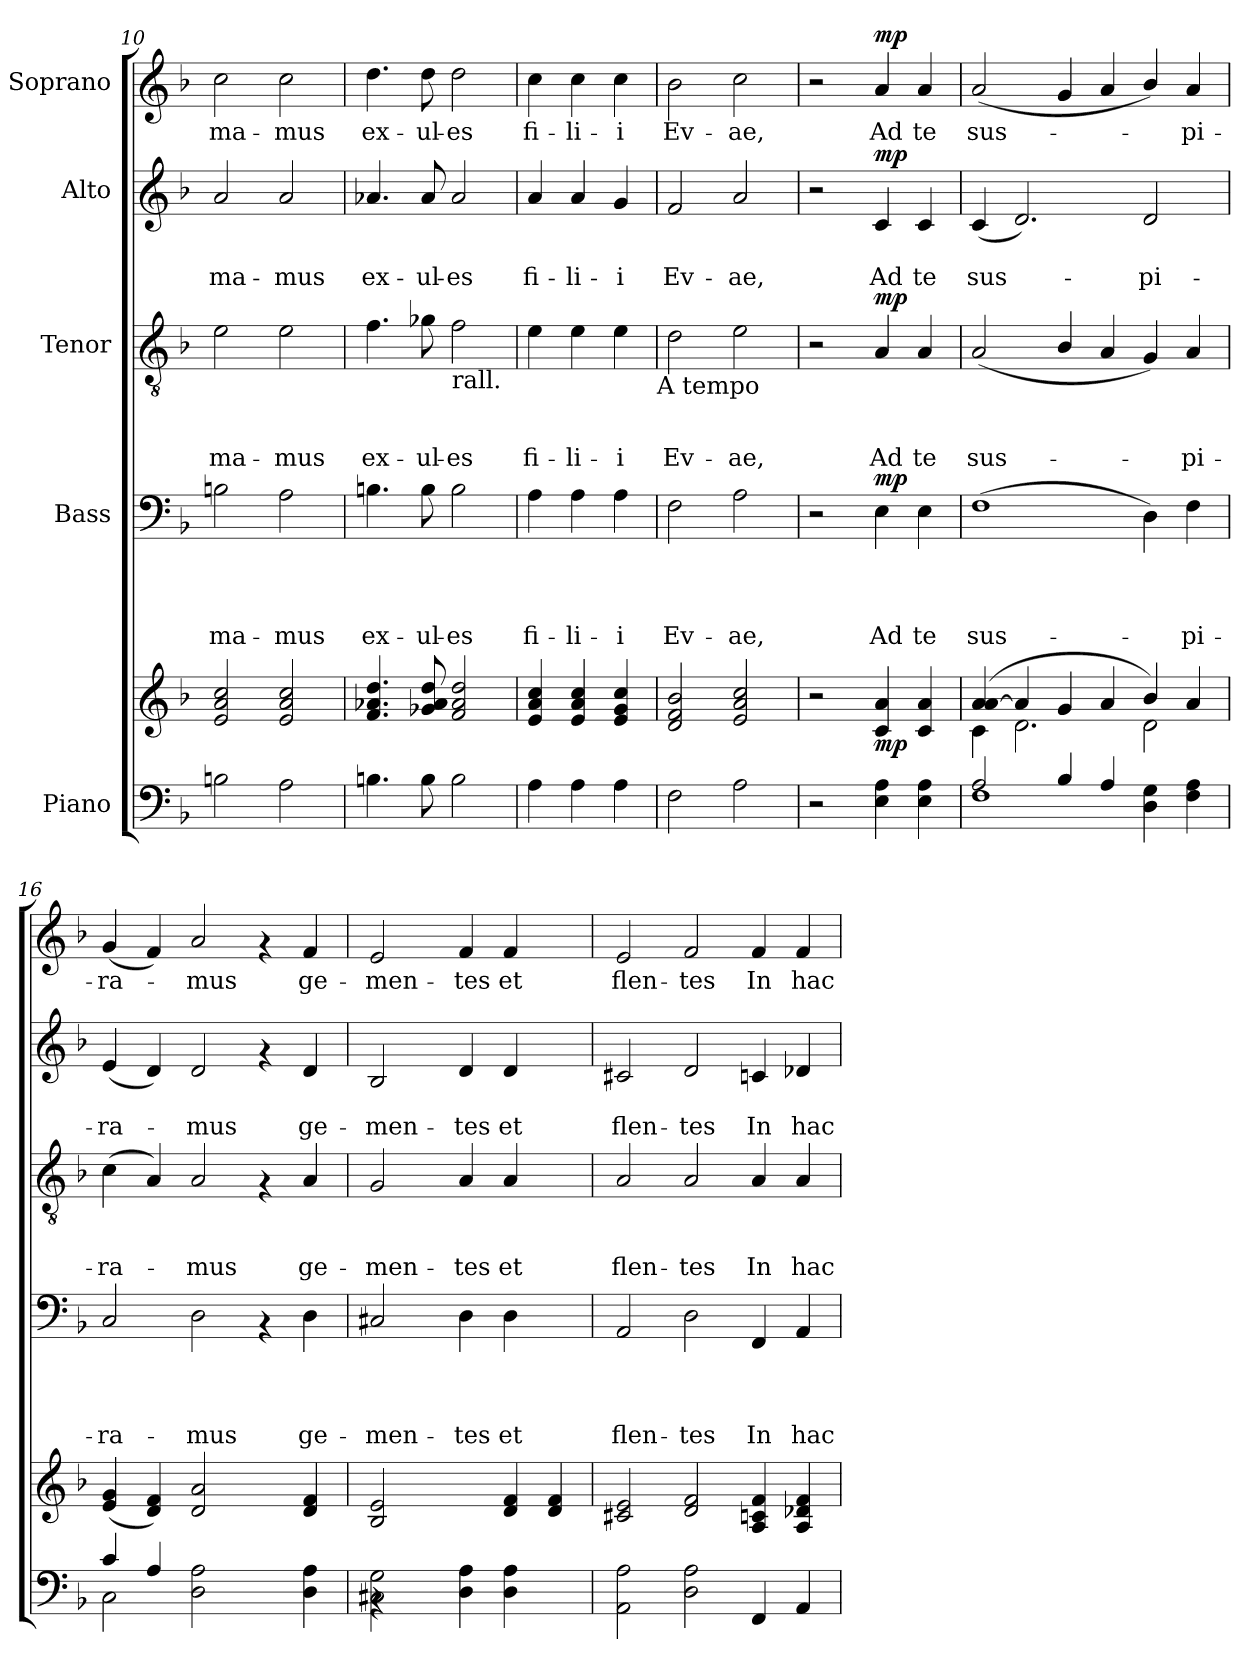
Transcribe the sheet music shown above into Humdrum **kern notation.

**kern	**kern	**dynam	**kern	**text	**text	**text	**text	**dynam	**kern	**text	**text	**text	**dynam	**kern	**text	**text	**dynam	**kern	**text	**dynam
*part5	*part5	*part5	*part4	*part4	*part4	*part4	*part4	*part4	*part3	*part3	*part3	*part3	*part3	*part2	*part2	*part2	*part2	*part1	*part1	*part1
*staff6	*staff5	*staff5/6	*staff4	*staff4	*staff4	*staff4	*staff4	*staff4	*staff3	*staff3	*staff3	*staff3	*staff3	*staff2	*staff2	*staff2	*staff2	*staff1	*staff1	*staff1
*I"Piano	*	*	*I"Bass	*	*	*	*	*	*I"Tenor	*	*	*	*	*I"Alto	*	*	*	*I"Soprano	*	*
*clefF4	*clefG2	*	*clefF4	*	*	*	*	*	*clefGv2	*	*	*	*	*clefG2	*	*	*	*clefG2	*	*
*k[b-]	*k[b-]	*	*k[b-]	*	*	*	*	*	*k[b-]	*	*	*	*	*k[b-]	*	*	*	*k[b-]	*	*
*F:	*F:	*	*F:	*	*	*	*	*	*F:	*	*	*	*	*F:	*	*	*	*F:	*	*
=10	=10	=10	=10	=10	=10	=10	=10	=10	=10	=10	=10	=10	=10	=10	=10	=10	=10	=10	=10	=10
!	!	!	!	!	!	!	!LO:LY:b	!	!	!	!	!LO:LY:b	!	!	!	!LO:LY:b	!	!	!LO:LY:b	!
2Bn\	2e/ 2a/ 2cc/	.	2Bn\	.	.	.	-ma-	.	2e\	.	.	-ma-	.	2a/	.	-ma-	.	2cc\	-ma-	.
!	!	!	!	!	!	!	!LO:LY:b	!	!	!	!	!LO:LY:b	!	!	!	!LO:LY:b	!	!	!LO:LY:b	!
2A\	2e/ 2a/ 2cc/	.	2A\	.	.	.	-mus	.	2e\	.	.	-mus	.	2a/	.	-mus	.	2cc\	-mus	.
=11	=11	=11	=11	=11	=11	=11	=11	=11	=11	=11	=11	=11	=11	=11	=11	=11	=11	=11	=11	=11
!	!	!	!	!	!	!	!LO:LY:b	!	!	!	!	!LO:LY:b	!	!	!	!LO:LY:b	!	!	!LO:LY:b	!
4.Bn\	4.f/ 4.a-X/ 4.dd/	.	4.Bn\	.	.	.	ex-	.	4.f\	.	.	ex-	.	4.a-X/	.	ex-	.	4.dd\	ex-	.
!	!	!	!	!	!	!	!LO:LY:b	!	!	!	!	!LO:LY:b	!	!	!	!LO:LY:b	!	!	!LO:LY:b	!
8B\	8g-X/ 8a-/ 8dd/	.	8B\	.	.	.	-ul-	.	8g-X\	.	.	-ul-	.	8a-/	.	-ul-	.	8dd\	-ul-	.
!	!	!	!	!	!	!	!	!	!LO:TX:b:t=rall.	!	!	!	!	!	!	!	!	!	!	!
!	!	!	!	!	!	!	!LO:LY:b	!	!	!	!	!LO:LY:b	!	!	!	!LO:LY:b	!	!	!LO:LY:b	!
2B\	2f/ 2a-/ 2dd/	.	2B\	.	.	.	-es	.	2f\	.	.	-es	.	2a-/	.	-es	.	2dd\	-es	.
=12	=12	=12	=12	=12	=12	=12	=12	=12	=12	=12	=12	=12	=12	=12	=12	=12	=12	=12	=12	=12
!	!	!	!	!	!	!	!LO:LY:b	!	!	!	!	!LO:LY:b	!	!	!	!LO:LY:b	!	!	!LO:LY:b	!
4A\	4e/ 4a/ 4cc/	.	4A\	.	.	.	fi-	.	4e\	.	.	fi-	.	4a/	.	fi-	.	4cc\	fi-	.
!	!	!	!	!	!	!	!LO:LY:b	!	!	!	!	!LO:LY:b	!	!	!	!LO:LY:b	!	!	!LO:LY:b	!
4A\	4e/ 4a/ 4cc/	.	4A\	.	.	.	-li-	.	4e\	.	.	-li-	.	4a/	.	-li-	.	4cc\	-li-	.
!	!	!	!	!	!	!	!LO:LY:b	!	!	!	!	!LO:LY:b	!	!	!	!LO:LY:b	!	!	!LO:LY:b	!
4A\	4e/ 4g/ 4cc/	.	4A\	.	.	.	-i	.	4e\	.	.	-i	.	4g/	.	-i	.	4cc\	-i	.
!	!	!	!	!	!	!	!	!	!LO:TX:b:t=A tempo	!	!	!	!	!	!	!	!	!	!	!
=13	=13	=13	=13	=13	=13	=13	=13	=13	=13	=13	=13	=13	=13	=13	=13	=13	=13	=13	=13	=13
!	!	!	!	!	!	!	!LO:LY:b	!	!	!	!	!LO:LY:b	!	!	!	!LO:LY:b	!	!	!LO:LY:b	!
2F\	2d/ 2f/ 2b-/	.	2F\	.	.	.	Ev-	.	2d\	.	.	Ev-	.	2f/	.	Ev-	.	2b-\	Ev-	.
!	!	!	!	!	!	!	!LO:LY:b	!	!	!	!	!LO:LY:b	!	!	!	!LO:LY:b	!	!	!LO:LY:b	!
2A\	2e/ 2a/ 2cc/	.	2A\	.	.	.	-ae,	.	2e\	.	.	-ae,	.	2a/	.	-ae,	.	2cc\	-ae,	.
!!LO:LB:g=z
=14	=14	=14	=14	=14	=14	=14	=14	=14	=14	=14	=14	=14	=14	=14	=14	=14	=14	=14	=14	=14
2r	2r	.	2r	.	.	.	.	.	2r	.	.	.	.	2r	.	.	.	2r	.	.
!	!	!LO:DY:b	!	!	!	!	!LO:LY:b	!LO:DY:a	!	!	!	!LO:LY:b	!LO:DY:a	!	!	!LO:LY:b	!LO:DY:a	!	!LO:LY:b	!LO:DY:a
4E\ 4A\	4c/ 4a/	mp	4E\	.	.	.	Ad	mp	4A/	.	.	Ad	mp	4c/	.	Ad	mp	4a/	Ad	mp
!	!	!	!	!	!	!	!LO:LY:b	!	!	!	!	!LO:LY:b	!	!	!	!LO:LY:b	!	!	!LO:LY:b	!
4E\ 4A\	4c/ 4a/	.	4E\	.	.	.	te	.	4A/	.	.	te	.	4c/	.	te	.	4a/	te	.
=15	=15	=15	=15	=15	=15	=15	=15	=15	=15	=15	=15	=15	=15	=15	=15	=15	=15	=15	=15	=15
*^	*^	*	*	*	*	*	*	*	*	*	*	*	*	*	*	*	*	*	*	*
!	!	!	!	!	!	!	!	!	!LO:LY:b	!	!	!	!	!LO:LY:b	!	!	!	!LO:LY:b	!	!	!LO:LY:b	!
2A/	1F	(4a/ [>4a/	4c\	.	(>1F	.	.	.	sus-	.	(<2A/	.	.	sus-	.	(<4c/	.	sus-	.	(<2a/	sus-	.
.	.	4a/]	2.d\	.	.	.	.	.	.	.	.	.	.	.	.	2.d/)	.	.	.	.	.	.
4B-/	.	4g/	.	.	.	.	.	.	.	.	4B-/	.	.	.	.	.	.	.	.	4g/	.	.
4A/	.	4a/	.	.	.	.	.	.	.	.	4A/	.	.	.	.	.	.	.	.	4a/	.	.
!	!	!	!	!	!	!	!	!	!	!	!	!	!	!	!	!	!	!LO:LY:b	!	!	!	!
4D\ 4G\	2ryy	4b-/)	2d\	.	4D\)	.	.	.	.	.	4G/)	.	.	.	.	2d/	.	-pi-	.	4b-/)	.	.
!	!	!	!	!	!	!	!	!	!LO:LY:b	!	!	!	!	!LO:LY:b	!	!	!	!	!	!	!LO:LY:b	!
4F\ 4A\	.	4a/	.	.	4F\	.	.	.	-pi-	.	4A/	.	.	-pi-	.	.	.	.	.	4a/	-pi-	.
=16	=16	=16	=16	=16	=16	=16	=16	=16	=16	=16	=16	=16	=16	=16	=16	=16	=16	=16	=16	=16	=16	=16
*	*^	*	*	*	*	*	*	*	*	*	*	*	*	*	*	*	*	*	*	*	*	*
!	!	!	!	!	!	!	!	!	!	!LO:LY:b	!	!	!	!	!LO:LY:b	!	!	!	!LO:LY:b	!	!	!LO:LY:b	!
4c/	2C\	2ryy	(<4e/ 4g/	2ryy	.	2C/	.	.	.	-ra-	.	(>4c\	.	.	-ra-	.	(<4e/	.	-ra-	.	(<4g/	-ra-	.
4A/	.	.	4d/ 4f/)	.	.	.	.	.	.	.	.	4A/)	.	.	.	.	4d/)	.	.	.	4f/)	.	.
!	!	!	!	!	!	!	!	!	!	!LO:LY:b	!	!	!	!	!LO:LY:b	!	!	!	!LO:LY:b	!	!	!LO:LY:b	!
2ryy	1ryy	2D\ 2A\	2ryy	2d/ 2a/	.	2D\	.	.	.	-mus	.	2A/	.	.	-mus	.	2d/	.	-mus	.	2a/	-mus	.
4ryy	.	2ryy	4ryy	2ryy	.	4rAA	.	.	.	.	.	4rF	.	.	.	.	4rf	.	.	.	4rf	.	.
!	!	!	!	!	!	!	!	!	!	!LO:LY:b	!	!	!	!	!LO:LY:b	!	!	!	!LO:LY:b	!	!	!LO:LY:b	!
4D\ 4A\	.	.	4d/ 4f/	.	.	4D\	.	.	.	ge-	.	4A/	.	.	ge-	.	4d/	.	ge-	.	4f/	ge-	.
*	*v	*v	*	*	*	*	*	*	*	*	*	*	*	*	*	*	*	*	*	*	*	*	*
*	*	*v	*v	*	*	*	*	*	*	*	*	*	*	*	*	*	*	*	*	*	*	*
=17	=17	=17	=17	=17	=17	=17	=17	=17	=17	=17	=17	=17	=17	=17	=17	=17	=17	=17	=17	=17	=17
!	!	!	!	!	!	!	!	!LO:LY:b	!	!	!	!	!LO:LY:b	!	!	!	!LO:LY:b	!	!	!LO:LY:b	!
4rAA	2C#X\ 2G\	2B-/ 2e/	.	2C#X/	.	.	.	-men-	.	2G/	.	.	-men-	.	2B-/	.	-men-	.	2e/	-men-	.
4ryy	.	.	.	.	.	.	.	.	.	.	.	.	.	.	.	.	.	.	.	.	.
!	!	!	!	!	!	!	!	!LO:LY:b	!	!	!	!	!LO:LY:b	!	!	!	!LO:LY:b	!	!	!LO:LY:b	!
4ryy	4D\ 4A\	4ryy	.	4D\	.	.	.	-tes	.	4A/	.	.	-tes	.	4d/	.	-tes	.	4f/	-tes	.
!	!	!	!	!	!	!	!	!LO:LY:b	!	!	!	!	!LO:LY:b	!	!	!	!LO:LY:b	!	!	!LO:LY:b	!
2ryy	4D\ 4A\	4d/ 4f/	.	4D\	.	.	.	et	.	4A/	.	.	et	.	4d/	.	et	.	4f/	et	.
.	4ryy	4d/ 4f/	.	4ryy	.	.	.	.	.	4ryy	.	.	.	.	4ryy	.	.	.	4ryy	.	.
!!LO:PB:g=z
=18	=18	=18	=18	=18	=18	=18	=18	=18	=18	=18	=18	=18	=18	=18	=18	=18	=18	=18	=18	=18	=18
!	!	!	!	!	!	!	!	!LO:LY:b	!	!	!	!	!LO:LY:b	!	!	!	!LO:LY:b	!	!	!LO:LY:b	!
*v	*v	*	*	*	*	*	*	*	*	*	*	*	*	*	*	*	*	*	*	*	*
2AA\ 2A\	2c#X/ 2e/	.	2AA/	.	.	.	flen-	.	2A/	.	.	flen-	.	2c#X/	.	flen-	.	2e/	flen-	.
!	!	!	!	!	!	!	!LO:LY:b	!	!	!	!	!LO:LY:b	!	!	!	!LO:LY:b	!	!	!LO:LY:b	!
2D\ 2A\	2d/ 2f/	.	2D\	.	.	.	-tes	.	2A/	.	.	-tes	.	2d/	.	-tes	.	2f/	-tes	.
!	!	!	!	!	!	!	!LO:LY:b	!	!	!	!	!LO:LY:b	!	!	!	!LO:LY:b	!	!	!LO:LY:b	!
4FF/	4A/ 4cn/ 4f/	.	4FF/	.	.	.	In	.	4A/	.	.	In	.	4cn/	.	In	.	4f/	In	.
!	!	!	!	!	!	!	!LO:LY:b	!	!	!	!	!LO:LY:b	!	!	!	!LO:LY:b	!	!	!LO:LY:b	!
4AA/	4A/ 4d-X/ 4f/	.	4AA/	.	.	.	hac	.	4A/	.	.	hac	.	4d-X/	.	hac	.	4f/	hac	.
=	=	=	=	=	=	=	=	=	=	=	=	=	=	=	=	=	=	=	=	=
*-	*-	*-	*-	*-	*-	*-	*-	*-	*-	*-	*-	*-	*-	*-	*-	*-	*-	*-	*-	*-
